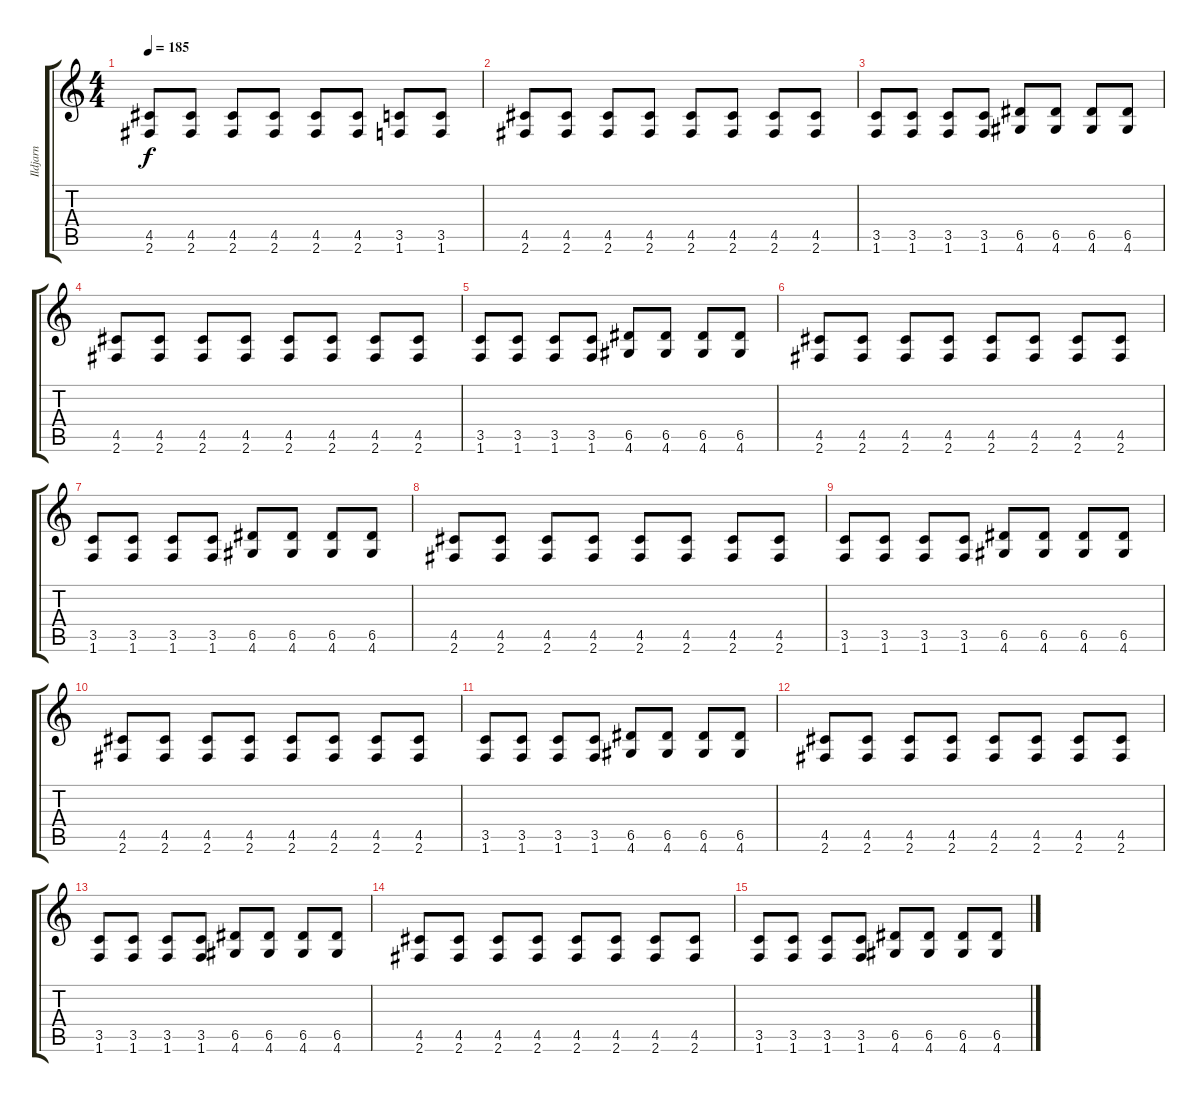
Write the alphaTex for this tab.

\track ("Ildjarn" "Ildjarn") {instrument distortionguitar}
\staff {score tabs}
\tuning (E4 B3 G3 D3 A2 E2) {hide}
\ts (4 4)
\tempo 185
\clef g2
\ks c
(4.5 2.6).8{dy f} (4.5 2.6).8 (4.5 2.6).8 (4.5 2.6).8 (4.5 2.6).8 (4.5 2.6).8 (3.5 1.6).8 (3.5 1.6).8 |
(4.5 2.6).8 (4.5 2.6).8 (4.5 2.6).8 (4.5 2.6).8 (4.5 2.6).8 (4.5 2.6).8 (4.5 2.6).8 (4.5 2.6).8 |
(3.5 1.6).8 (3.5 1.6).8 (3.5 1.6).8 (3.5 1.6).8 (6.5 4.6).8 (6.5 4.6).8 (6.5 4.6).8 (6.5 4.6).8 |
(4.5 2.6).8 (4.5 2.6).8 (4.5 2.6).8 (4.5 2.6).8 (4.5 2.6).8 (4.5 2.6).8 (4.5 2.6).8 (4.5 2.6).8 |
(3.5 1.6).8 (3.5 1.6).8 (3.5 1.6).8 (3.5 1.6).8 (6.5 4.6).8 (6.5 4.6).8 (6.5 4.6).8 (6.5 4.6).8 |
(4.5 2.6).8 (4.5 2.6).8 (4.5 2.6).8 (4.5 2.6).8 (4.5 2.6).8 (4.5 2.6).8 (4.5 2.6).8 (4.5 2.6).8 |
(3.5 1.6).8 (3.5 1.6).8 (3.5 1.6).8 (3.5 1.6).8 (6.5 4.6).8 (6.5 4.6).8 (6.5 4.6).8 (6.5 4.6).8 |
(4.5 2.6).8 (4.5 2.6).8 (4.5 2.6).8 (4.5 2.6).8 (4.5 2.6).8 (4.5 2.6).8 (4.5 2.6).8 (4.5 2.6).8 |
(3.5 1.6).8 (3.5 1.6).8 (3.5 1.6).8 (3.5 1.6).8 (6.5 4.6).8 (6.5 4.6).8 (6.5 4.6).8 (6.5 4.6).8 |
(4.5 2.6).8 (4.5 2.6).8 (4.5 2.6).8 (4.5 2.6).8 (4.5 2.6).8 (4.5 2.6).8 (4.5 2.6).8 (4.5 2.6).8 |
(3.5 1.6).8 (3.5 1.6).8 (3.5 1.6).8 (3.5 1.6).8 (6.5 4.6).8 (6.5 4.6).8 (6.5 4.6).8 (6.5 4.6).8 |
(4.5 2.6).8 (4.5 2.6).8 (4.5 2.6).8 (4.5 2.6).8 (4.5 2.6).8 (4.5 2.6).8 (4.5 2.6).8 (4.5 2.6).8 |
(3.5 1.6).8 (3.5 1.6).8 (3.5 1.6).8 (3.5 1.6).8 (6.5 4.6).8 (6.5 4.6).8 (6.5 4.6).8 (6.5 4.6).8 |
(4.5 2.6).8 (4.5 2.6).8 (4.5 2.6).8 (4.5 2.6).8 (4.5 2.6).8 (4.5 2.6).8 (4.5 2.6).8 (4.5 2.6).8 |
(3.5 1.6).8 (3.5 1.6).8 (3.5 1.6).8 (3.5 1.6).8 (6.5 4.6).8 (6.5 4.6).8 (6.5 4.6).8 (6.5 4.6).8
